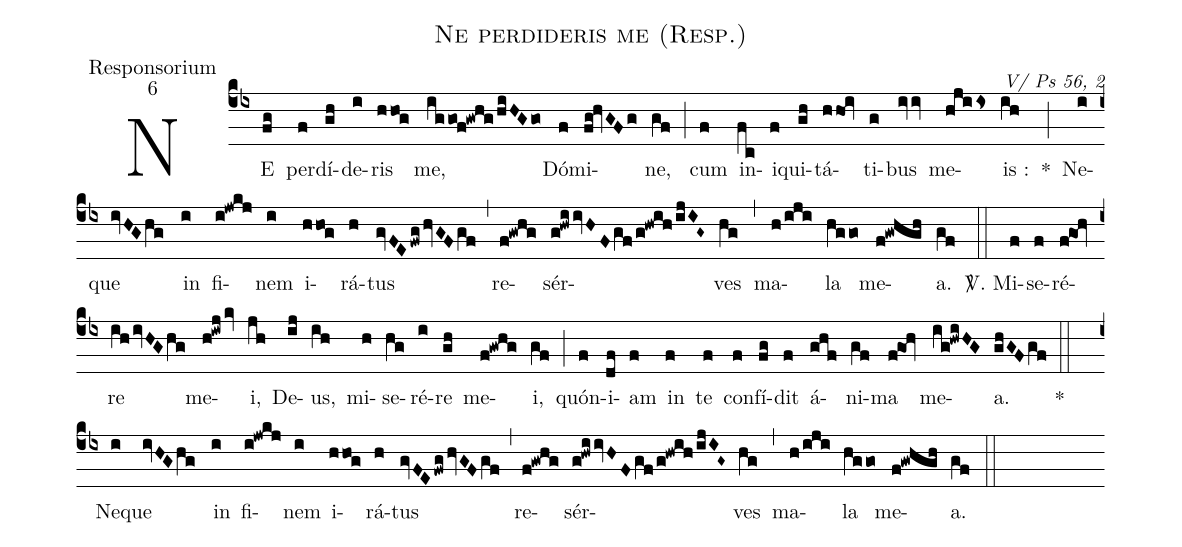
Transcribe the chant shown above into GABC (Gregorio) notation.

name:Ne perdideris me (Resp.);
office-part:Responsorium;
mode:6;
commentary:V/ Ps 56, 2;
%%
(cb4)NE(fg) per(f)dí(gh)de(i)ris(hhog) me,(iggof!gwhg/hiHGgo) Dó(f)mi(fg!hvGFg)ne,(gf) (;) cum(f) in(fc)i(f)qui(gh)tá(hhoi)ti(g)bus(iviv) me(hjiis)is :(ih) *(;) Ne(i)que(ivHGhg) in(i) fi(i!jwkj)nem(i) i(hhog)rá(h)tus(gvFE/fwg/hvGFgf) (,) re(f!gwhg)sér(g!hwiivHFgf/g!hwih/ijIG~)ves(hg) (,) ma(h/iji)la(hggo) me(f!gwhgh)a.(gf) (::)

<sp>V/</sp>. Mi(f)se(f)ré(f!goh)re(ih/ivHGhg) me(h!iwj/kv)i,(jh) De(ij)us,(ih) mi(h)se(hg)ré(i)re(gh) me(f!gwhg)i,(gf) (;) quón(f)i(df)am(f) in(f) te(f) con(f)fí(fg)dit(f) á(ghf)ni(gf)ma(f!goh) me(ig!hwiHG)a.(ghGFgf) (::)
*() Ne(i)que(ivHGhg) in(i) fi(i!jwkj)nem(i) i(hhog)rá(h)tus(gvFE/fwg/hvGFgf) (,) re(f!gwhg)sér(g!hwiivHFgf/g!hwih/ijIG~)ves(hg) (,) ma(h/iji)la(hggo) me(f!gwhgh)a.(gf) (::)
